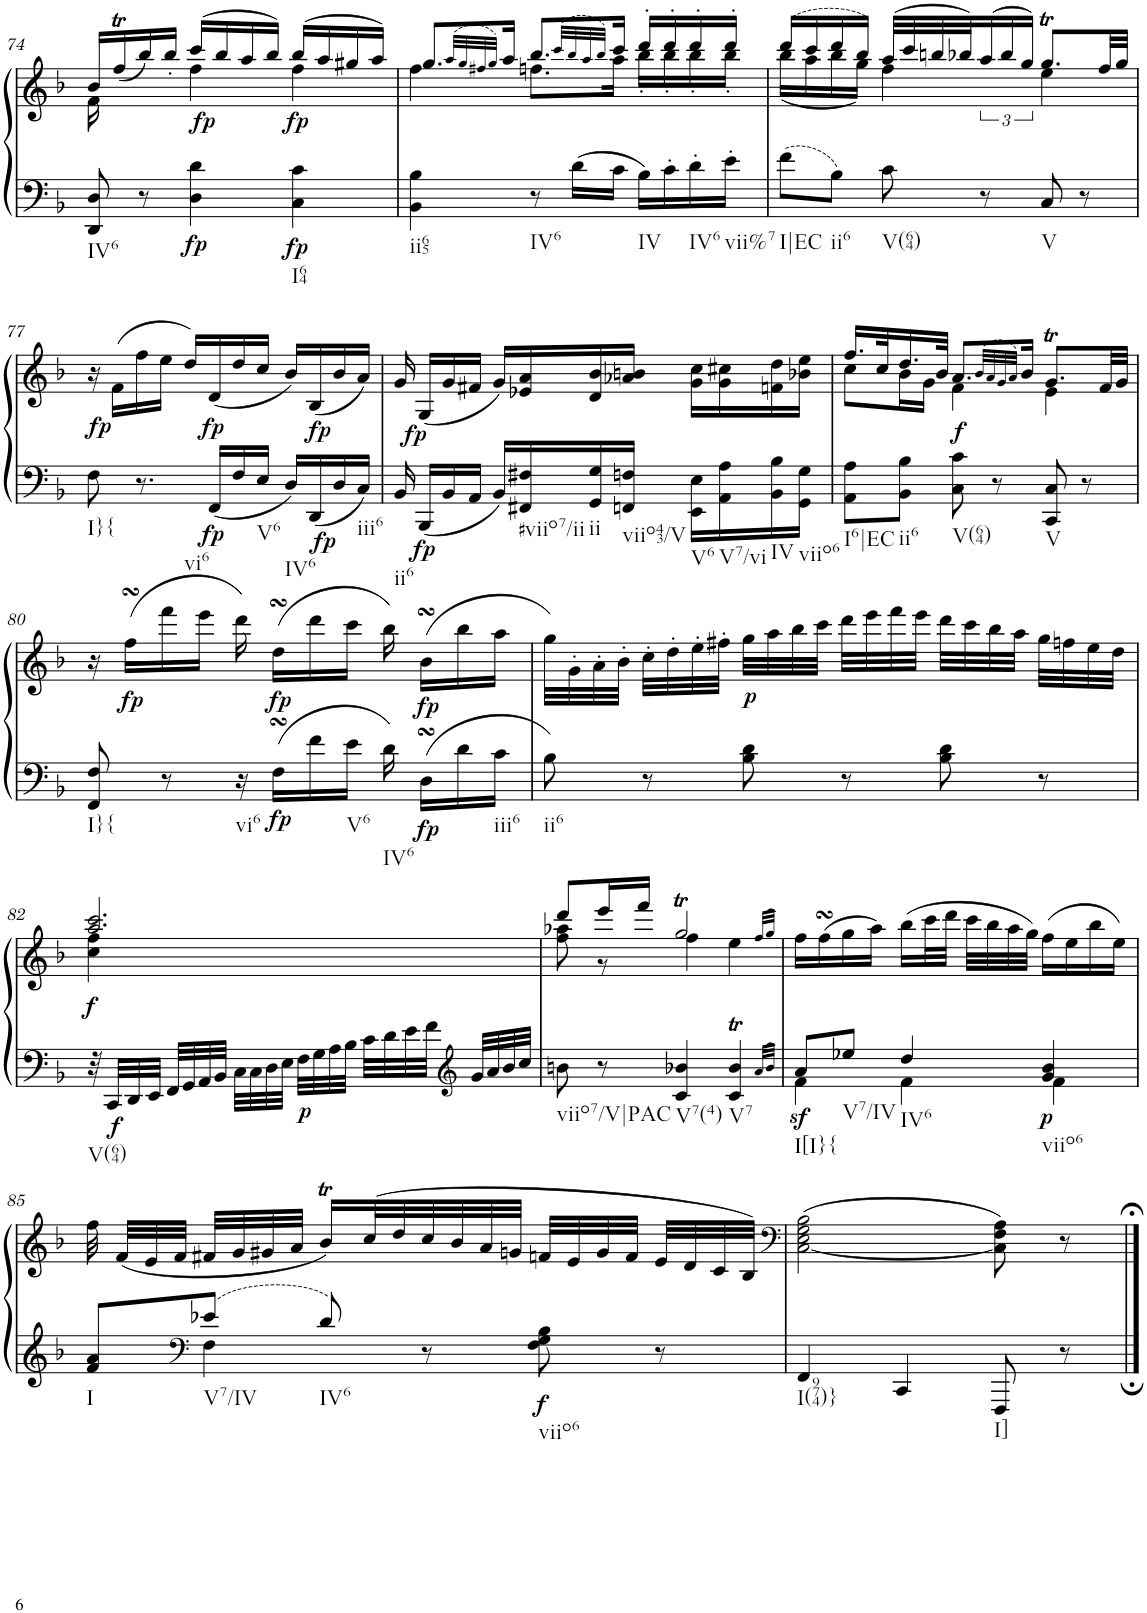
**kern	**kern	**dynam
*part1	*part1	*part1
*staff2	*staff1	*staff1/2
*I"Piano	*	*
*I'Pno.	*	*
!!LO:PB:g=z
*clefF4	*clefG2	*
*k[b-]	*k[b-]	*
*M3/4	*M3/4	*
=74	=74	=74
*	*^	*
!LO:TX:b:t=IV6	!	!	!
8DD/ 8D/	16b-/LL	16f\	.
.	(16ffT/	16ryy	.
8r	16bb-/)	8ryy	.
.	16bb-'/JJ	.	.
!	!	!	!LO:DY:b=2
4D\ 4d\	(16ccc/LL	4ff\	fp
!	!	!	!LO:DY:b
.	16bb-/	.	fp
.	16aa/	.	.
.	16bb-/JJ)	.	.
!LO:TX:b:t=I64	!	!	!
!	!	!	!LO:DY:b=2
!	!	!	!LO:DY:n=1:b
4C\ 4c\	(16bb-/LL	4ff\	fp fp
.	16aa/	.	.
.	16gg#X/	.	.
.	16aa/JJ)	.	.
=75	=75	=75	=75
!LO:TX:b:t=ii65	!	!	!
4BB-\ 4B-\	8.gg/L	4ff\	.
.	(32qaa/LLL	.	.
.	32qgg/	.	.
.	32qff#X/	.	.
.	32qgg/JJJ)	.	.
.	16aa/Jk	.	.
!LO:TX:b:t=IV6	!	!	!
8r	8.bb-/L	8.ffn\L	.
16d\LL	.	.	.
.	(32qccc/LLL	.	.
.	32qbb-/	.	.
.	32qaa/	.	.
.	32qbb-/JJJ)	.	.
16c\JJ	16ccc/Jk	16aa\Jk	.
!LO:TX:b:t=IV	!	!	!
16B-\LL	16ddd'/LL	16bb-'\LL	.
16c'\	16ddd'/	16bb-'\	.
!LO:TX:b:t=IV6	!	!	!
16d'\	16ddd'/	16bb-'\	.
!LO:TX:b:t=vii%7	!	!	!
16e'\JJ	16ddd'/JJ	16bb-'\JJ	.
=76	=76	=76	=76
!LO:TX:b:t=I|EC	!	!	!
8f\L	(16ddd/LL	(16bb-\LL	.
.	16ccc/	16aa\	.
!LO:TX:b:t=ii6	!	!	!
8B-\J	16ddd/	16bb-\	.
.	16bb-/JJ)	16gg\JJ)	.
!LO:TX:b:t=V(64)	!	!	!
8c\	(32aa/LLL	4ff\	.
.	32ccc/	.	.
.	32bbn/	.	.
.	32bb-X/J)	.	.
8r	(24aa/	.	.
.	24bb-/	.	.
.	24gg/JJ)	.	.
!LO:TX:b:t=V	!	!	!
8C/	8.ggT/L	4ee\	.
8r	.	.	.
.	32ff/LL	.	.
.	32gg/JJJ	.	.
*	*v	*v	*
!!LO:LB:g=z
=77	=77	=77
!LO:TX:b:t=I}{	!	!
!	!	!LO:DY:b
8F\	16r	fp
.	(16f\LL	.
!LO:TX:b:t=vi6	!	!
8.r	16ff\	.
.	16ee\JJ	.
.	16dd/LL)	.
!	!	!LO:DY:b=2
!	!	!LO:DY:n=1:b
16FF/LL	(16d/	fp fp
16F/	16dd/	.
!LO:TX:b:t=V6	!	!
16E/JJ	16cc/JJ	.
!LO:TX:b:t=IV6	!	!
16D/LL	16b-/LL)	.
!	!	!LO:DY:n=2:b
16DD/	(16B-/	fp
!	!	!LO:DY:n=3:b=2
16D/	16b-/	fp
!LO:TX:b:t=iii6	!	!
16C/JJ	16a/JJ)	.
=78	=78	=78
!LO:TX:b:t=ii6	!	!
16BB-/	16g/	.
!	!	!LO:DY:b=2
!	!	!LO:DY:n=1:b
16BBB-/LL	(16G/LL	fp fp
16BB-/	16g/	.
16AA/JJ	16f#X/JJ	.
16BB-/LL	16g/LL)	.
!LO:TX:b:t=#viio7/ii	!	!
16FF#X/ 16F#X/	16e-X/ 16a/	.
!LO:TX:b:t=ii	!	!
16GG/ 16G/	16d/ 16b-/	.
!LO:TX:b:t=viio43/V	!	!
16FFn/ 16Fn/JJ	16a-X/ 16bn/JJ	.
!LO:TX:b:t=V6	!	!
16EE\ 16E\LL	16g\ 16cc\LL	.
!LO:TX:b:t=V7/vi	!	!
16AA\ 16A\	16g\ 16cc#X\	.
!LO:TX:b:t=IV	!	!
16BB-\ 16B-\	16fn\ 16dd\	.
!LO:TX:b:t=viio6	!	!
16GG\ 16G\JJ	16b-X\ 16ee\JJ	.
=79	=79	=79
*	*^	*
!LO:TX:b:t=I6|EC	!	!	!
8AA\ 8A\L	16.ff/LL	8cc\L	.
.	32cc/K	.	.
!LO:TX:b:t=ii6	!	!	!
8BB-\ 8B-\J	16.dd/	16b-\L	.
.	.	16g\JJ	.
.	32b-/JJk	.	.
!LO:TX:b:t=V(64)	!	!	!
!	!	!	!LO:DY:a=2
8C\ 8c\	8.a/L	4f\	f
8r	.	.	.
.	(32qb-/LLL	.	.
.	32qa/	.	.
.	32qg/	.	.
.	32qa/JJJ)	.	.
.	16b-/Jk	.	.
!LO:TX:b:t=V	!	!	!
8CC/ 8C/	8.gT/L	4e\	.
8r	.	.	.
.	32f/LL	.	.
.	32g/JJJ	.	.
*	*v	*v	*
!!LO:LB:g=z
=80	=80	=80
!LO:TX:b:t=I}{	!	!
8FF/ 8F/	16r	.
!	!	!LO:DY:b
.	(16ffsSSs\LL	fp
8r	16fff\	.
.	16eee\JJ	.
!LO:TX:b:t=vi6	!	!
16r	16ddd\)	.
!	!	!LO:DY:b=2
!	!	!LO:DY:n=1:b
16FsSSs\LL	(16ddsSSS\LL	fp fp
16f\	16ddd\	.
!LO:TX:b:t=V6	!	!
16e\JJ	16ccc\JJ	.
!LO:TX:b:t=IV6	!	!
16d\	16bb-\)	.
!	!	!LO:DY:n=2:b=2
!	!	!LO:DY:n=3:b
16DsSSS\LL	(16b-sSSs\LL	fp fp
16d\	16bb-\	.
!LO:TX:b:t=iii6	!	!
16c\JJ	16aa\JJ	.
=81	=81	=81
!LO:TX:b:t=ii6	!	!
8B-\	32gg\LLL)	.
.	32g'\	.
.	32a'\	.
.	32b-'\JJJ	.
8r	32cc'\LLL	.
.	32dd'\	.
.	32ee'\	.
.	32ff#X'\JJJ	.
!	!	!LO:DY:b
8B-\ 8d\	32gg\LLL	p
.	32aa\	.
.	32bb-\	.
.	32ccc\JJJ	.
8r	32ddd\LLL	.
.	32eee\	.
.	32fff\	.
.	32eee\JJJ	.
8B-\ 8d\	32ddd\LLL	.
.	32ccc\	.
.	32bb-\	.
.	32aa\JJJ	.
8r	32gg\LLL	.
.	32ffn\	.
.	32ee\	.
.	32dd\JJJ	.
!!LO:LB:g=z
=82	=82	=82
*	*^	*
!LO:TX:b:t=V(64)	!	!	!
!	!	!	!LO:DY:b
32r	2.aa/ 2.ccc/	4cc\ 4ff\	f
!	!	!	!LO:DY:b=2
32CC/LLL	.	.	f
32DD/	.	.	.
32EE/JJJ	.	.	.
32FF/LLL	.	.	.
32GG/	.	.	.
32AA/	.	.	.
32BB-/JJJ	.	.	.
32C\LLL	.	2ryy	.
32C\	.	.	.
32D\	.	.	.
32E\JJJ	.	.	.
!	!	!	!LO:DY:b=2
32F\LLL	.	.	p
32G\	.	.	.
32A\	.	.	.
32B-\JJJ	.	.	.
32c\LLL	.	.	.
32d\	.	.	.
32e\	.	.	.
32f\JJJ	.	.	.
*clefG2	*	*	*
32g/LLL	.	.	.
32a/	.	.	.
32b-/	.	.	.
32cc/JJJ	.	.	.
=83	=83	=83	=83
!LO:TX:b:t=viio7/V|PAC	!	!	!
8bn\	8ddd/L	8ff\ 8aa-X\	.
8r	16eee/L	8r	.
.	16fff/JJ	.	.
!LO:TX:b:t=V7(4)	!	!	!
4c/ 4b-X/	2ggT/	4ff\	.
!LO:TX:b:t=V7	!	!	!
4c/T 4b-/T	.	4ee\	.
32qa/LLL	.	(>32qff/LLL	.
32qb-/JJJ	.	32qgg/JJJ)	.
=84	=84	=84	=84
*^	*	*	*
!LO:TX:b:t=I[I}{	!	!	!	!
!	!	!	!	!LO:DY:b=2
*	*	*v	*v	*
8a/L	4f\	16ff\LL	sf
.	.	(16ffsSSs\	.
!LO:TX:b:t=V7/IV	!	!	!
8ee-X/J	.	16gg\	.
.	.	16aa\JJ)	.
!LO:TX:b:t=IV6	!	!	!
4dd/	4f\	(16bb-\LL	.
.	.	32ccc\L	.
.	.	32ddd\JJJ	.
.	.	32ccc\LLL	.
.	.	32bb-\	.
.	.	32aa\	.
.	.	32gg\JJJ)	.
!LO:TX:b:t=viio6	!	!	!
!	!	!	!LO:DY:b=2
4g/ 4b-/	4f\	(16ff\LL	p
.	.	16ee\	.
.	.	16bb-\	.
.	.	16ee\JJ)	.
!!LO:LB:g=z
=85	=85	=85	=85
!LO:TX:b:t=I	!	!	!
8f/ 8a/L	8ryy	32ff\	.
.	.	(32f/LLL	.
.	.	32e/	.
.	.	32f/JJJ	.
*clefF4	*	*	*
!LO:TX:b:t=V7/IV	!	!	!
8e-X/J	4F\	32f#X/LLL	.
.	.	32g/	.
.	.	32g#X/	.
.	.	32a/JJJ	.
!LO:TX:b:t=IV6	!	!	!
8d/	.	16b-T/LL)	.
.	.	(>32cc/L	.
.	.	32dd/	.
8r	4.ryy	32cc/	.
.	.	32b-/	.
.	.	32a/	.
.	.	32gn/JJJ	.
!LO:TX:b:t=viio6	!	!	!
!	!	!	!LO:DY:b=2
8F\ 8G\ 8B-\	.	32fn/LLL	f
.	.	32e/	.
.	.	32g/	.
.	.	32f/JJJ	.
8r	.	32e/LLL	.
.	.	32d/	.
.	.	32c/	.
.	.	32B-/JJJ)	.
*v	*v	*	*
=86	=86	=86
*	*clefF4	*
!LO:TX:b:t=I(974)}	!	!
4FF/	(>[2C\ 2E\ 2G\ 2B-\	.
4CC/	.	.
!LO:TX:b:t=I]	!	!
8FFF/	8C\] 8F\ 8A\)	.
8r	8r	.
==	==	==
*-	*-	*-
